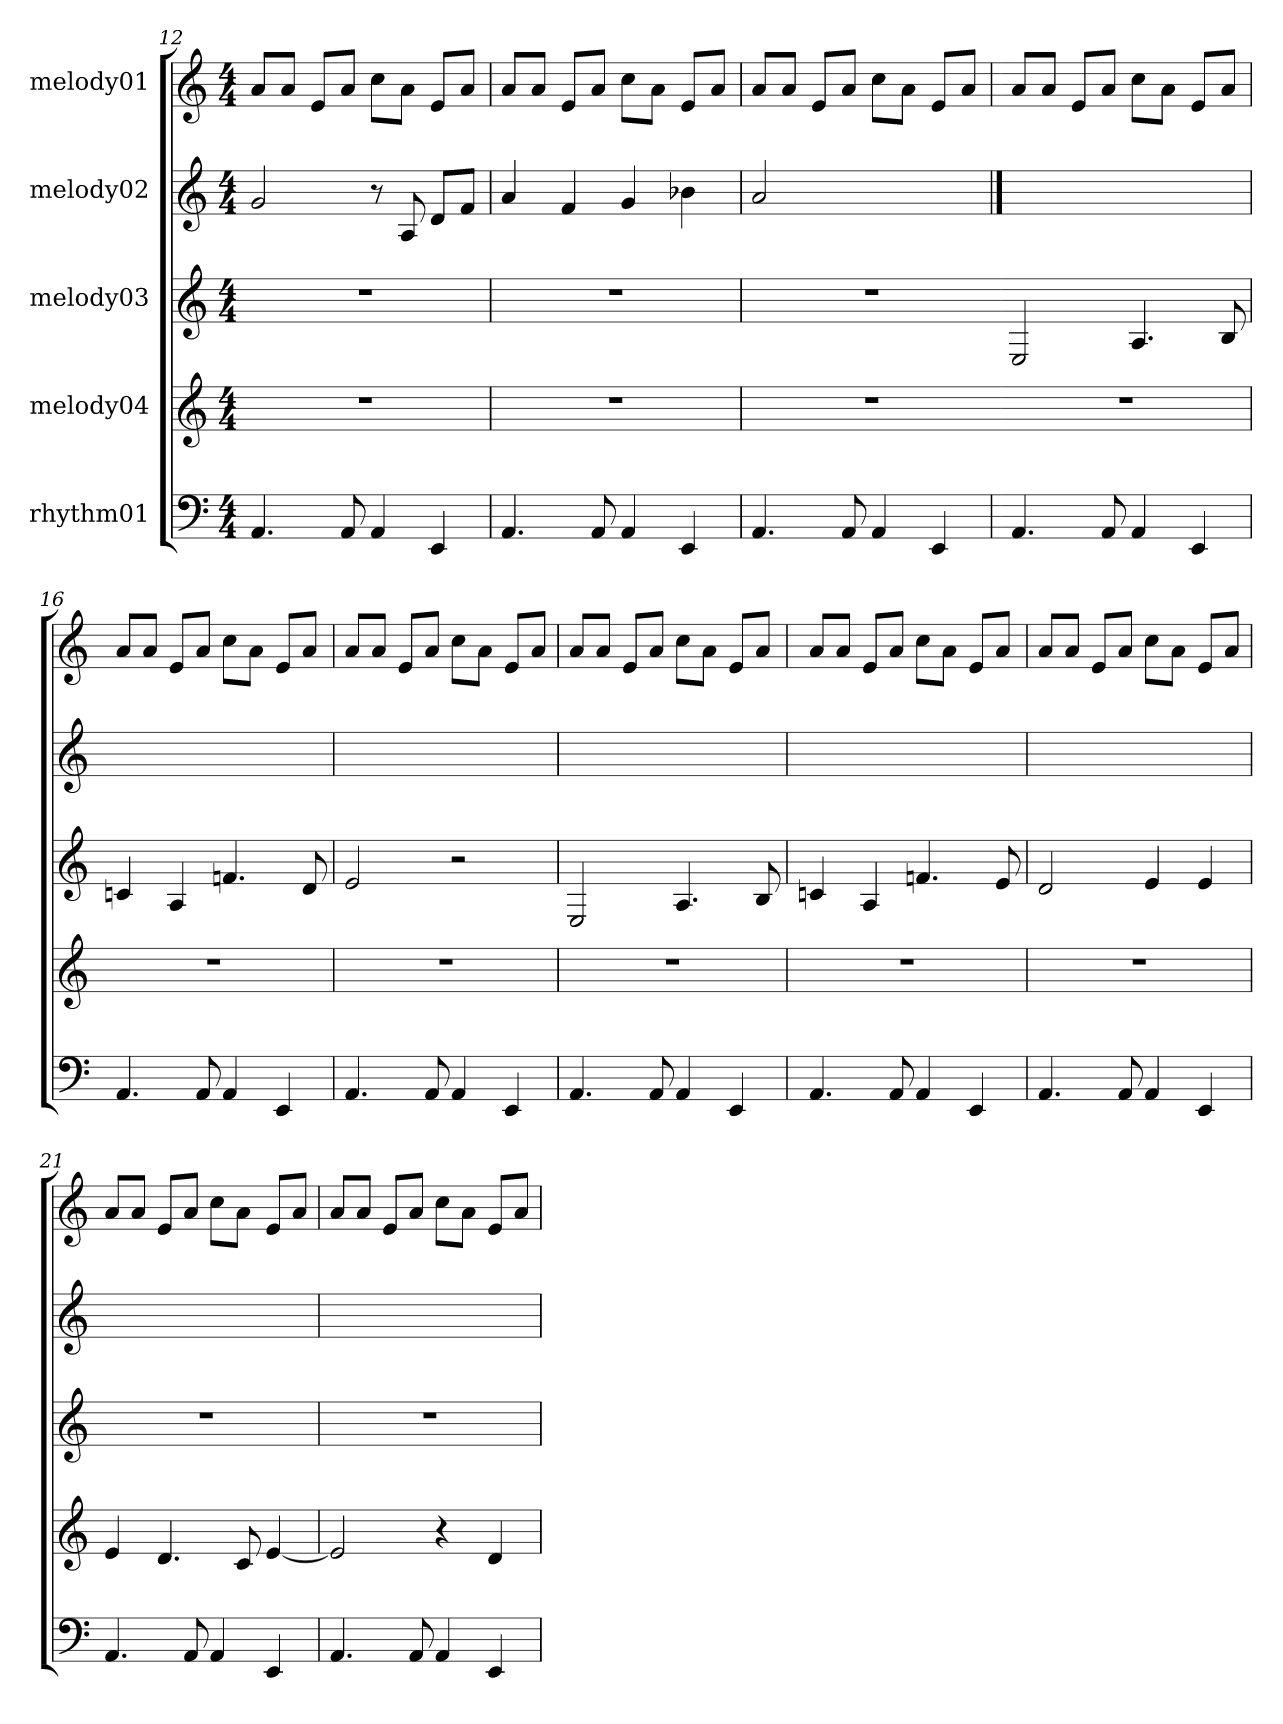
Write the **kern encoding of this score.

**kern	**kern	**kern	**kern	**kern
*part5	*part4	*part3	*part2	*part1
*staff5	*staff4	*staff3	*staff2	*staff1
*I"rhythm01	*I"melody04	*I"melody03	*I"melody02	*I"melody01
*clefF4	*clefG2	*clefG2	*clefG2	*clefG2
*	*	*ITrd1c2	*	*
*M4/4	*M4/4	*M4/4	*M4/4	*M4/4
=12	=12	=12	=12	=12
4.AA	1r	1r	2g	8aL
.	.	.	.	8aJ
.	.	.	.	8eL
8AA	.	.	.	8aJ
4AA	.	.	8r	8ccL
.	.	.	8A	8aJ
4EE	.	.	8dL	8eL
.	.	.	8fJ	8aJ
=13	=13	=13	=13	=13
4.AA	1r	1r	4a	8aL
.	.	.	.	8aJ
.	.	.	4f	8eL
8AA	.	.	.	8aJ
4AA	.	.	4g	8ccL
.	.	.	.	8aJ
4EE	.	.	4b-X	8eL
.	.	.	.	8aJ
=14	=14	=14	=14	=14
4.AA	1r	1r	2a	8aL
.	.	.	.	8aJ
.	.	.	.	8eL
8AA	.	.	.	8aJ
4AA	.	.	2ryy	8ccL
.	.	.	.	8aJ
4EE	.	.	.	8eL
.	.	.	.	8aJ
=15	=15	=15	==15	=15
4.AA	1r	2D	1ryy	8aL
.	.	.	.	8aJ
.	.	.	.	8eL
8AA	.	.	.	8aJ
4AA	.	4.G	.	8ccL
.	.	.	.	8aJ
4EE	.	.	.	8eL
.	.	8A	.	8aJ
=16	=16	=16	=16	=16
4.AA	1r	4B-	1ryy	8aL
.	.	.	.	8aJ
.	.	4G	.	8eL
8AA	.	.	.	8aJ
4AA	.	4.e-	.	8ccL
.	.	.	.	8aJ
4EE	.	.	.	8eL
.	.	8c	.	8aJ
=17	=17	=17	=17	=17
4.AA	1r	2d	1ryy	8aL
.	.	.	.	8aJ
.	.	.	.	8eL
8AA	.	.	.	8aJ
4AA	.	2r	.	8ccL
.	.	.	.	8aJ
4EE	.	.	.	8eL
.	.	.	.	8aJ
=18	=18	=18	=18	=18
4.AA	1r	2D	1ryy	8aL
.	.	.	.	8aJ
.	.	.	.	8eL
8AA	.	.	.	8aJ
4AA	.	4.G	.	8ccL
.	.	.	.	8aJ
4EE	.	.	.	8eL
.	.	8A	.	8aJ
=19	=19	=19	=19	=19
4.AA	1r	4B-	1ryy	8aL
.	.	.	.	8aJ
.	.	4G	.	8eL
8AA	.	.	.	8aJ
4AA	.	4.e-	.	8ccL
.	.	.	.	8aJ
4EE	.	.	.	8eL
.	.	8d	.	8aJ
=20	=20	=20	=20	=20
4.AA	1r	2c	1ryy	8aL
.	.	.	.	8aJ
.	.	.	.	8eL
8AA	.	.	.	8aJ
4AA	.	4d	.	8ccL
.	.	.	.	8aJ
4EE	.	4d	.	8eL
.	.	.	.	8aJ
=21	=21	=21	=21	=21
4.AA	4e	1r	1ryy	8aL
.	.	.	.	8aJ
.	4.d	.	.	8eL
8AA	.	.	.	8aJ
4AA	.	.	.	8ccL
.	8c	.	.	8aJ
4EE	[4e	.	.	8eL
.	.	.	.	8aJ
=22	=22	=22	=22	=22
4.AA	2e]	1r	1ryy	8aL
.	.	.	.	8aJ
.	.	.	.	8eL
8AA	.	.	.	8aJ
4AA	4r	.	.	8ccL
.	.	.	.	8aJ
4EE	4d	.	.	8eL
.	.	.	.	8aJ
=	=	=	=	=
*-	*-	*-	*-	*-
